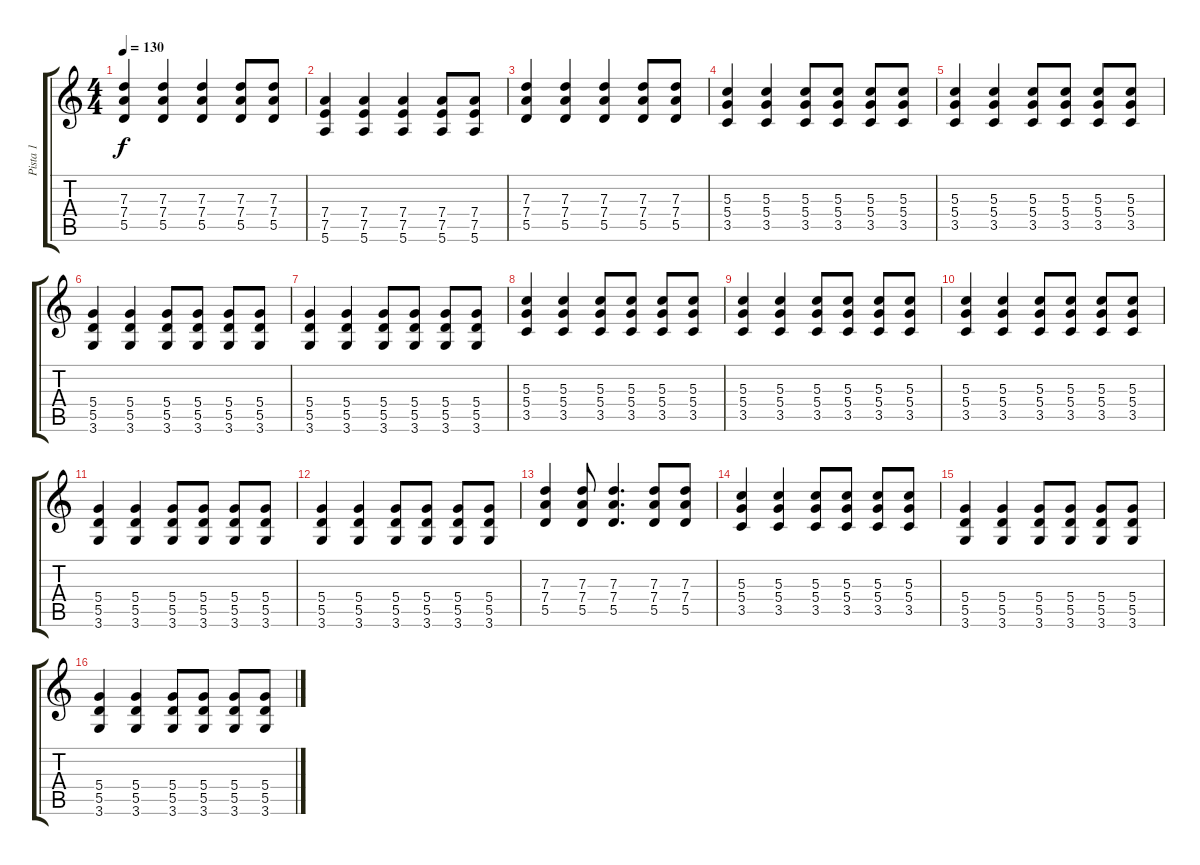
\track ("Pista 1" "Pista 1") {instrument distortionguitar}
\staff {score tabs}
\tuning (E4 B3 G3 D3 A2 E2) {hide}
\ts (4 4)
\tempo 130
\clef g2
\ks c
(7.3 7.4 5.5).4{dy f} (7.3 7.4 5.5).4 (7.3 7.4 5.5).4 (7.3 7.4 5.5).8 (7.3 7.4 5.5).8 |
(7.4 7.5 5.6).4 (7.4 7.5 5.6).4 (7.4 7.5 5.6).4 (7.4 7.5 5.6).8 (7.4 7.5 5.6).8 |
(7.3 7.4 5.5).4 (7.3 7.4 5.5).4 (7.3 7.4 5.5).4 (7.3 7.4 5.5).8 (7.3 7.4 5.5).8 |
(5.3 5.4 3.5).4 (5.3 5.4 3.5).4 (5.3 5.4 3.5).8 (5.3 5.4 3.5).8 (5.3 5.4 3.5).8 (5.3 5.4 3.5).8 |
(5.3 5.4 3.5).4 (5.3 5.4 3.5).4 (5.3 5.4 3.5).8 (5.3 5.4 3.5).8 (5.3 5.4 3.5).8 (5.3 5.4 3.5).8 |
(5.4 5.5 3.6).4 (5.4 5.5 3.6).4 (5.4 5.5 3.6).8 (5.4 5.5 3.6).8 (5.4 5.5 3.6).8 (5.4 5.5 3.6).8 |
(5.4 5.5 3.6).4 (5.4 5.5 3.6).4 (5.4 5.5 3.6).8 (5.4 5.5 3.6).8 (5.4 5.5 3.6).8 (5.4 5.5 3.6).8 |
(5.3 5.4 3.5).4 (5.3 5.4 3.5).4 (5.3 5.4 3.5).8 (5.3 5.4 3.5).8 (5.3 5.4 3.5).8 (5.3 5.4 3.5).8 |
(5.3 5.4 3.5).4 (5.3 5.4 3.5).4 (5.3 5.4 3.5).8 (5.3 5.4 3.5).8 (5.3 5.4 3.5).8 (5.3 5.4 3.5).8 |
(5.3 5.4 3.5).4 (5.3 5.4 3.5).4 (5.3 5.4 3.5).8 (5.3 5.4 3.5).8 (5.3 5.4 3.5).8 (5.3 5.4 3.5).8 |
(5.4 5.5 3.6).4 (5.4 5.5 3.6).4 (5.4 5.5 3.6).8 (5.4 5.5 3.6).8 (5.4 5.5 3.6).8 (5.4 5.5 3.6).8 |
(5.4 5.5 3.6).4 (5.4 5.5 3.6).4 (5.4 5.5 3.6).8 (5.4 5.5 3.6).8 (5.4 5.5 3.6).8 (5.4 5.5 3.6).8 |
(7.3 7.4 5.5).4 (7.3 7.4 5.5).8 (7.3 7.4 5.5).4{d} (7.3 7.4 5.5).8 (7.3 7.4 5.5).8 |
(5.3 5.4 3.5).4 (5.3 5.4 3.5).4 (5.3 5.4 3.5).8 (5.3 5.4 3.5).8 (5.3 5.4 3.5).8 (5.3 5.4 3.5).8 |
(5.4 5.5 3.6).4 (5.4 5.5 3.6).4 (5.4 5.5 3.6).8 (5.4 5.5 3.6).8 (5.4 5.5 3.6).8 (5.4 5.5 3.6).8 |
(5.4 5.5 3.6).4 (5.4 5.5 3.6).4 (5.4 5.5 3.6).8 (5.4 5.5 3.6).8 (5.4 5.5 3.6).8 (5.4 5.5 3.6).8
